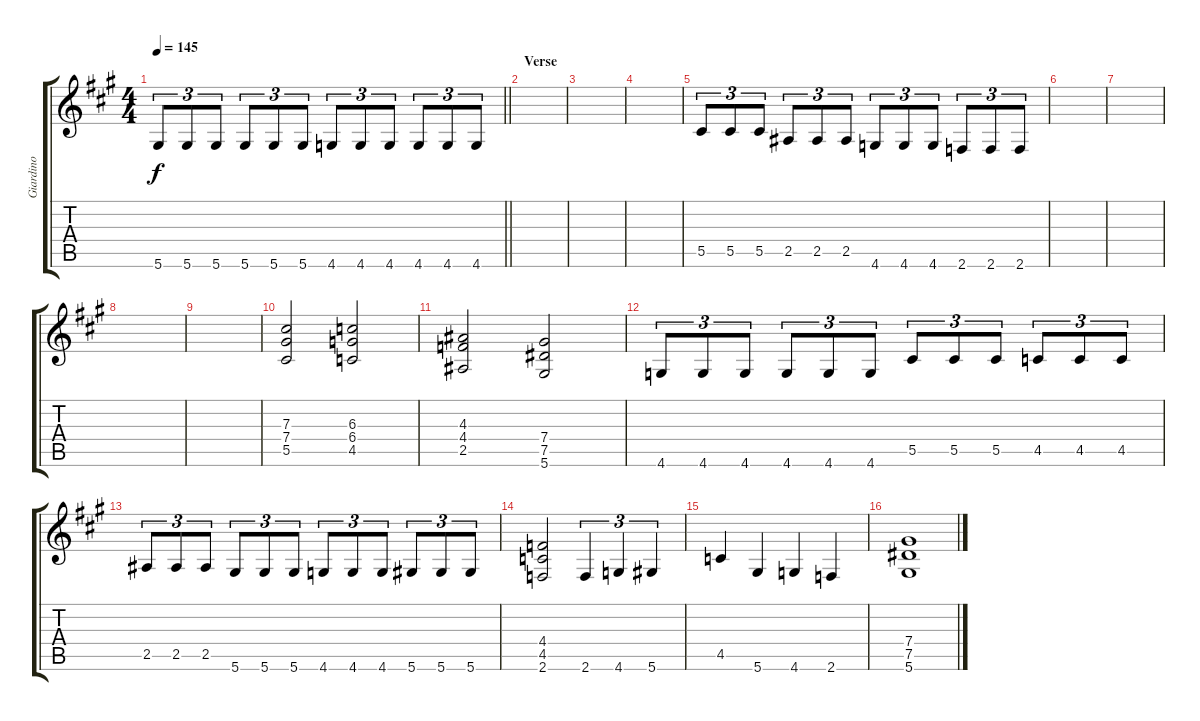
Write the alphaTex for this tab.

\track ("Giardino" "Giardino") {instrument distortionguitar}
\staff {score tabs}
\tuning (Eb4 Bb3 Gb3 Db3 Ab2 Eb2) {hide}
\ts (4 4)
\tempo 145
\clef g2
\barLineRight lightlight
\ks f#minor
5.6.8{tu (3 2) dy f} 5.6.8{tu (3 2)} 5.6.8{tu (3 2)} 5.6.8{tu (3 2)} 5.6.8{tu (3 2)} 5.6.8{tu (3 2)} 4.6.8{tu (3 2)} 4.6.8{tu (3 2)} 4.6.8{tu (3 2)} 4.6.8{tu (3 2)} 4.6.8{tu (3 2)} 4.6.8{tu (3 2)} |
\section ("" "Verse")
|
|
|
5.5.8{tu (3 2)} 5.5.8{tu (3 2)} 5.5.8{tu (3 2)} 2.5.8{tu (3 2)} 2.5.8{tu (3 2)} 2.5.8{tu (3 2)} 4.6.8{tu (3 2)} 4.6.8{tu (3 2)} 4.6.8{tu (3 2)} 2.6.8{tu (3 2)} 2.6.8{tu (3 2)} 2.6.8{tu (3 2)} |
|
|
|
|
(7.3 7.4 5.5).2 (6.3 6.4 4.5).2 |
(4.3 4.4 2.5).2 (7.4 7.5 5.6).2 |
4.6.8{tu (3 2)} 4.6.8{tu (3 2)} 4.6.8{tu (3 2)} 4.6.8{tu (3 2)} 4.6.8{tu (3 2)} 4.6.8{tu (3 2)} 5.5.8{tu (3 2)} 5.5.8{tu (3 2)} 5.5.8{tu (3 2)} 4.5.8{tu (3 2)} 4.5.8{tu (3 2)} 4.5.8{tu (3 2)} |
2.5.8{tu (3 2)} 2.5.8{tu (3 2)} 2.5.8{tu (3 2)} 5.6.8{tu (3 2)} 5.6.8{tu (3 2)} 5.6.8{tu (3 2)} 4.6.8{tu (3 2)} 4.6.8{tu (3 2)} 4.6.8{tu (3 2)} 5.6.8{tu (3 2)} 5.6.8{tu (3 2)} 5.6.8{tu (3 2)} |
(4.4 4.5 2.6).2 2.6.4{tu (3 2)} 4.6.4{tu (3 2)} 5.6.4{tu (3 2)} |
4.5.4 5.6.4 4.6.4 2.6.4 |
(7.4 7.5 5.6).1
